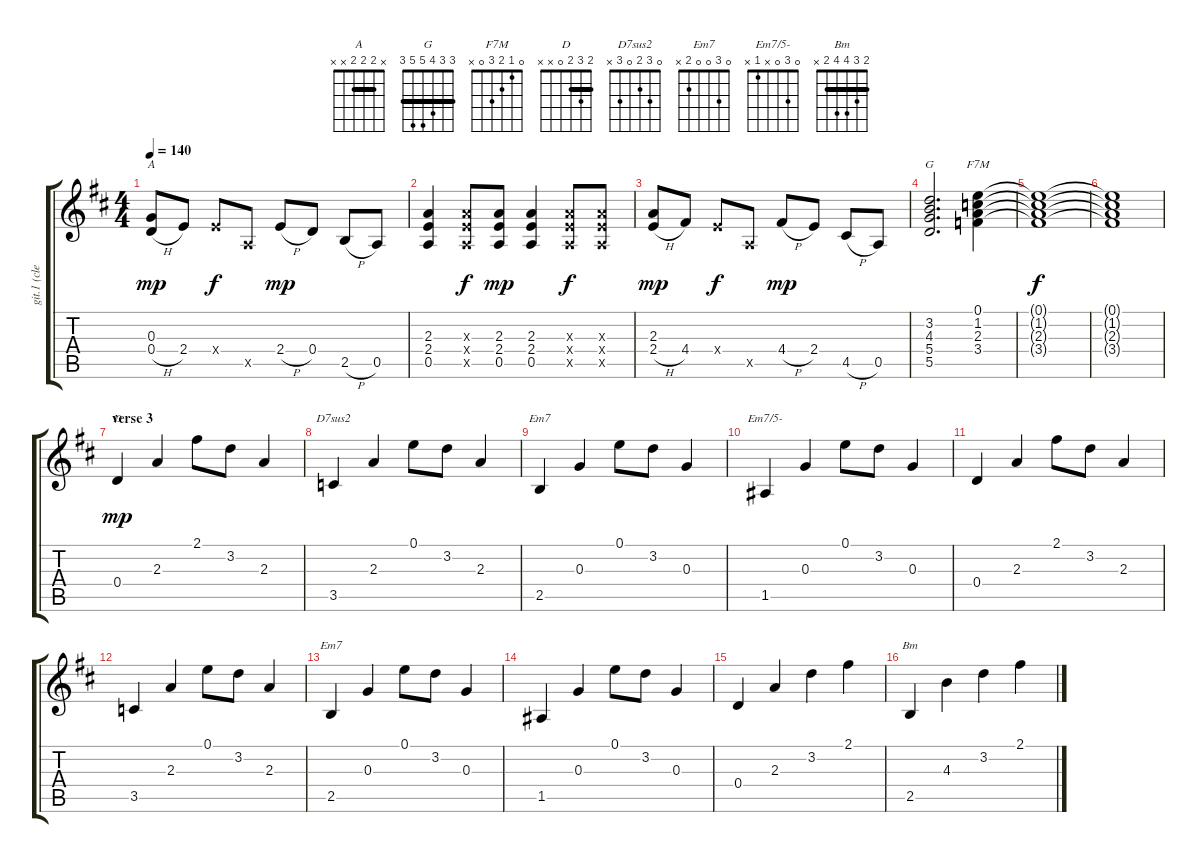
\track ("git.1 (clean)" "git.1 (cle") {instrument electricguitarjazz}
\staff {score tabs}
\tuning (E4 B3 G3 D3 A2 E2) {hide}
\chord ("A" x 2 2 2 x x) {barre 2}
\chord ("G" 3 3 4 5 5 3) {barre 3}
\chord ("F7M" 0 1 2 3 0 x)
\chord ("D" 2 3 2 0 x x) {barre 2}
\chord ("D7sus2" 0 3 2 0 3 x)
\chord ("Em7" 0 3 0 0 2 0)
\chord ("Em7/5-" 0 3 0 x 1 x)
\chord ("Em7" 0 3 0 0 2 x)
\chord ("Bm" 2 3 4 4 2 x) {barre 2}
\ts (4 4)
\tempo 140
\clef g2
\ks d
(0.3 0.4{h}).8{ch "A" dy mp} 2.4.8 2.4{x}.8{dy f} 0.5{x}.8 2.4{h}.8{dy mp} 0.4.8 2.5{h}.8 0.5.8 |
(2.3 2.4 0.5).4 (2.3{x} 2.4{x} 0.5{x}).8{dy f} (2.3 2.4 0.5).8{dy mp} (2.3 2.4 0.5).4 (2.3{x} 2.4{x} 0.5{x}).8{dy f} (2.3{x} 2.4{x} 0.5{x}).8 |
(2.3 2.4{h}).8{dy mp} 4.4.8 2.4{x}.8{dy f} 0.5{x}.8 4.4{h}.8{dy mp} 2.4.8 4.5{h}.8 0.5.8 |
(3.2 4.3 5.4 5.5).2{d ch "G"} (0.1 1.2 2.3 3.4).4{ch "F7M"} |
(0.1{t} 1.2{t} 2.3{t} 3.4{t}).1{dy f} |
(0.1{t} 1.2{t} 2.3{t} 3.4{t}).1 |
\section ("" "verse 3")
0.4.4{ch "D" dy mp} 2.3.4 2.1.8 3.2.8 2.3.4 |
3.5.4{ch "D7sus2"} 2.3.4 0.1.8 3.2.8 2.3.4 |
2.5.4{ch "Em7"} 0.3.4 0.1.8 3.2.8 0.3.4 |
1.5.4{ch "Em7/5-"} 0.3.4 0.1.8 3.2.8 0.3.4 |
0.4.4 2.3.4 2.1.8 3.2.8 2.3.4 |
3.5.4 2.3.4 0.1.8 3.2.8 2.3.4 |
2.5.4{ch "Em7"} 0.3.4 0.1.8 3.2.8 0.3.4 |
1.5.4 0.3.4 0.1.8 3.2.8 0.3.4 |
0.4.4 2.3.4 3.2.4 2.1.4 |
2.5.4{ch "Bm"} 4.3.4 3.2.4 2.1.4
